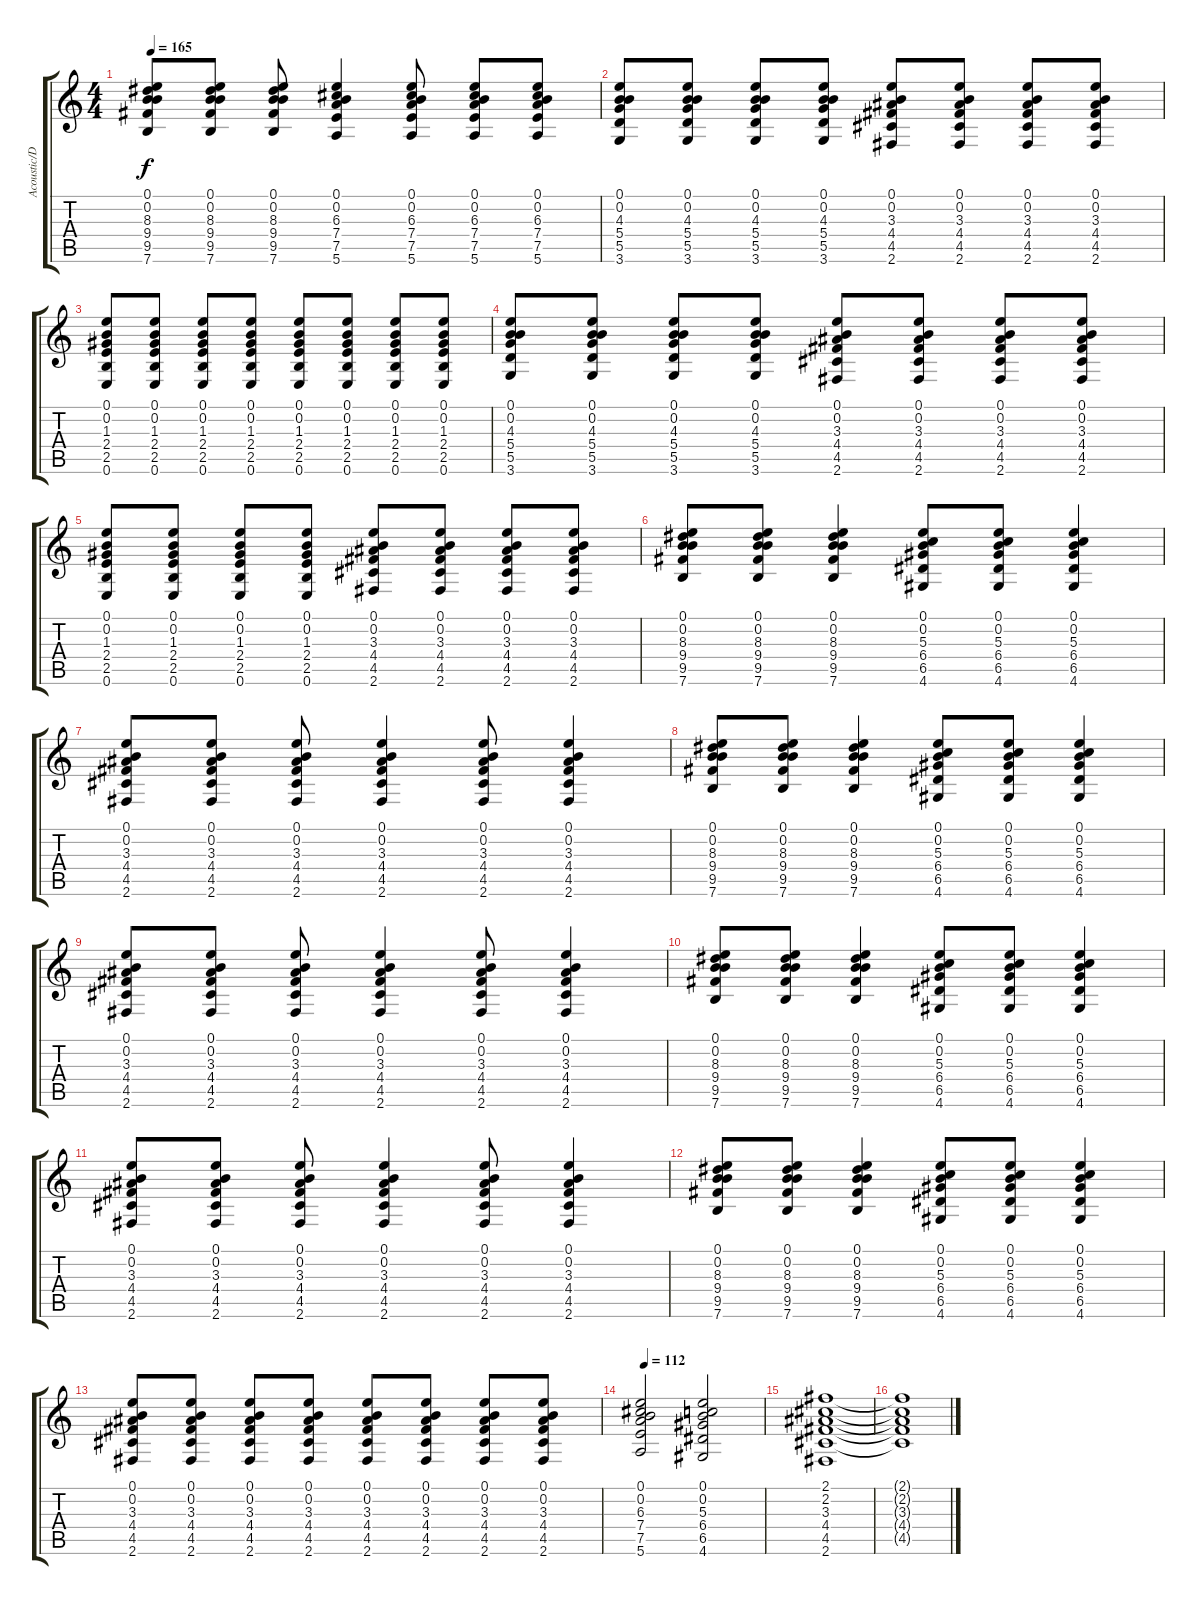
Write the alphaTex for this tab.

\track ("Acoustic/Distorted Guitar" "Acoustic/D") {instrument acousticguitarsteel}
\staff {score tabs}
\tuning (E4 B3 G3 D3 A2 E2) {hide}
\ts (4 4)
\tempo 165
\clef g2
\ks c
(0.1 0.2 8.3 9.4 9.5 7.6).8{dy f} (0.1 0.2 8.3 9.4 9.5 7.6).8 (0.1 0.2 8.3 9.4 9.5 7.6).8 (0.1 0.2 6.3 7.4 7.5 5.6).4 (0.1 0.2 6.3 7.4 7.5 5.6).8 (0.1 0.2 6.3 7.4 7.5 5.6).8 (0.1 0.2 6.3 7.4 7.5 5.6).8 |
(0.1 0.2 4.3 5.4 5.5 3.6).8 (0.1 0.2 4.3 5.4 5.5 3.6).8 (0.1 0.2 4.3 5.4 5.5 3.6).8 (0.1 0.2 4.3 5.4 5.5 3.6).8 (0.1 0.2 3.3 4.4 4.5 2.6).8 (0.1 0.2 3.3 4.4 4.5 2.6).8 (0.1 0.2 3.3 4.4 4.5 2.6).8 (0.1 0.2 3.3 4.4 4.5 2.6).8 |
(0.1 0.2 1.3 2.4 2.5 0.6).8 (0.1 0.2 1.3 2.4 2.5 0.6).8 (0.1 0.2 1.3 2.4 2.5 0.6).8 (0.1 0.2 1.3 2.4 2.5 0.6).8 (0.1 0.2 1.3 2.4 2.5 0.6).8 (0.1 0.2 1.3 2.4 2.5 0.6).8 (0.1 0.2 1.3 2.4 2.5 0.6).8 (0.1 0.2 1.3 2.4 2.5 0.6).8 |
(0.1 0.2 4.3 5.4 5.5 3.6).8 (0.1 0.2 4.3 5.4 5.5 3.6).8 (0.1 0.2 4.3 5.4 5.5 3.6).8 (0.1 0.2 4.3 5.4 5.5 3.6).8 (0.1 0.2 3.3 4.4 4.5 2.6).8 (0.1 0.2 3.3 4.4 4.5 2.6).8 (0.1 0.2 3.3 4.4 4.5 2.6).8 (0.1 0.2 3.3 4.4 4.5 2.6).8 |
(0.1 0.2 1.3 2.4 2.5 0.6).8 (0.1 0.2 1.3 2.4 2.5 0.6).8 (0.1 0.2 1.3 2.4 2.5 0.6).8 (0.1 0.2 1.3 2.4 2.5 0.6).8 (0.1 0.2 3.3 4.4 4.5 2.6).8 (0.1 0.2 3.3 4.4 4.5 2.6).8 (0.1 0.2 3.3 4.4 4.5 2.6).8 (0.1 0.2 3.3 4.4 4.5 2.6).8 |
(0.1 0.2 8.3 9.4 9.5 7.6).8 (0.1 0.2 8.3 9.4 9.5 7.6).8 (0.1 0.2 8.3 9.4 9.5 7.6).4 (0.1 0.2 5.3 6.4 6.5 4.6).8 (0.1 0.2 5.3 6.4 6.5 4.6).8 (0.1 0.2 5.3 6.4 6.5 4.6).4 |
(0.1 0.2 3.3 4.4 4.5 2.6).8 (0.1 0.2 3.3 4.4 4.5 2.6).8 (0.1 0.2 3.3 4.4 4.5 2.6).8 (0.1 0.2 3.3 4.4 4.5 2.6).4 (0.1 0.2 3.3 4.4 4.5 2.6).8 (0.1 0.2 3.3 4.4 4.5 2.6).4 |
(0.1 0.2 8.3 9.4 9.5 7.6).8 (0.1 0.2 8.3 9.4 9.5 7.6).8 (0.1 0.2 8.3 9.4 9.5 7.6).4 (0.1 0.2 5.3 6.4 6.5 4.6).8 (0.1 0.2 5.3 6.4 6.5 4.6).8 (0.1 0.2 5.3 6.4 6.5 4.6).4 |
(0.1 0.2 3.3 4.4 4.5 2.6).8 (0.1 0.2 3.3 4.4 4.5 2.6).8 (0.1 0.2 3.3 4.4 4.5 2.6).8 (0.1 0.2 3.3 4.4 4.5 2.6).4 (0.1 0.2 3.3 4.4 4.5 2.6).8 (0.1 0.2 3.3 4.4 4.5 2.6).4 |
(0.1 0.2 8.3 9.4 9.5 7.6).8 (0.1 0.2 8.3 9.4 9.5 7.6).8 (0.1 0.2 8.3 9.4 9.5 7.6).4 (0.1 0.2 5.3 6.4 6.5 4.6).8 (0.1 0.2 5.3 6.4 6.5 4.6).8 (0.1 0.2 5.3 6.4 6.5 4.6).4 |
(0.1 0.2 3.3 4.4 4.5 2.6).8 (0.1 0.2 3.3 4.4 4.5 2.6).8 (0.1 0.2 3.3 4.4 4.5 2.6).8 (0.1 0.2 3.3 4.4 4.5 2.6).4 (0.1 0.2 3.3 4.4 4.5 2.6).8 (0.1 0.2 3.3 4.4 4.5 2.6).4 |
(0.1 0.2 8.3 9.4 9.5 7.6).8 (0.1 0.2 8.3 9.4 9.5 7.6).8 (0.1 0.2 8.3 9.4 9.5 7.6).4 (0.1 0.2 5.3 6.4 6.5 4.6).8 (0.1 0.2 5.3 6.4 6.5 4.6).8 (0.1 0.2 5.3 6.4 6.5 4.6).4 |
(0.1 0.2 3.3 4.4 4.5 2.6).8 (0.1 0.2 3.3 4.4 4.5 2.6).8 (0.1 0.2 3.3 4.4 4.5 2.6).8 (0.1 0.2 3.3 4.4 4.5 2.6).8 (0.1 0.2 3.3 4.4 4.5 2.6).8 (0.1 0.2 3.3 4.4 4.5 2.6).8 (0.1 0.2 3.3 4.4 4.5 2.6).8 (0.1 0.2 3.3 4.4 4.5 2.6).8 |
\tempo 112
(0.1 0.2 6.3 7.4 7.5 5.6).2{instrument overdrivenguitar} (0.1 0.2 5.3 6.4 6.5 4.6).2 |
(2.1 2.2 3.3 4.4 4.5 2.6).1 |
(2.1{t} 2.2{t} 3.3{t} 4.4{t} 4.5{t}).1
